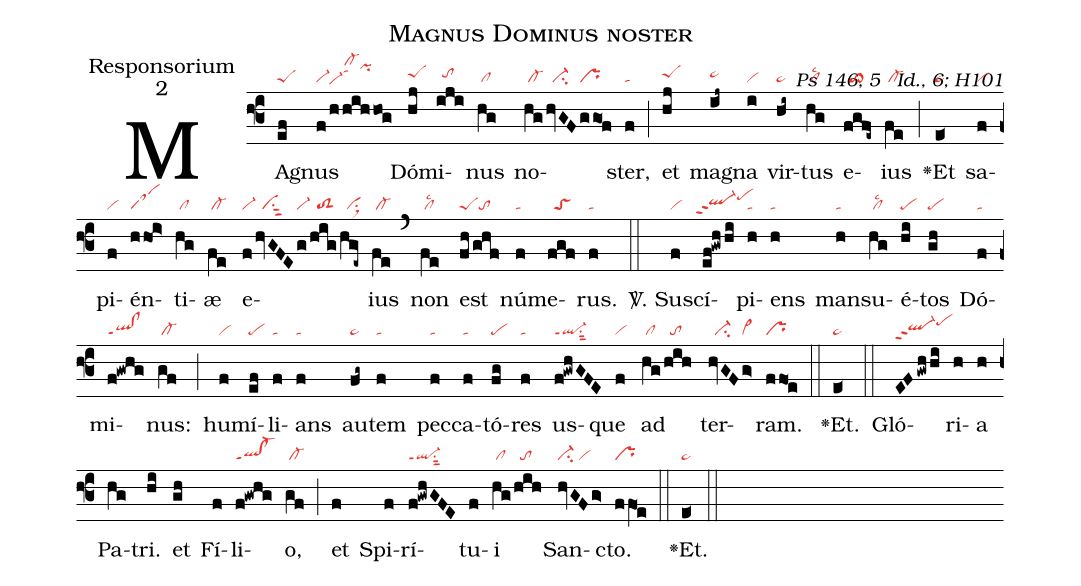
name:Magnus Dominus noster;
office-part:Responsorium;
mode:2;
commentary:ꝶ Ps 146, 5 ꝟ Id., 6; H101;
nabc-lines:1;
%%
(f3)MA(ef|peS)gnus(f|vi-|/hhihhog|vi-hetahj`cl-hmpihk) Dó(hj|peShh)mi(iji|//tohh)nus(hg|/cl) no(hg|/cl-|hvGF|//ci-|ggo1f|pr)ster,(f|ta) (;)
et(hj|peShh) ma(ij~|pe~hh)gna(i|vi) vir(hi~|pe~)tus(hg|/cllsc2) e(fgfe~|//to>)ius(fe|/cl-) (;)
<v>\greheightstar</v>
Et(e<|pe~) sa(f|vi)pi(f|vi)én(hho!i>|saM)ti(hg|/cl)æ(fe|/cl-) e(f|vi-|hvGFE|//visu1sut2|g|vi-|/hig|//toS2|/hge~|//ci>)ius(fe|/cl-) (`)
non(fe|/cllsc2) est(fh|peS|/ghf|//to) nú(f|ta)me(fgf|//toS)rus.(f|ta) (::)

<sp>V/</sp>.
Su(f|vi)scí(ef!gwhhi|``ql-hhppt2pehj)pi(h|ta)ens(h|ta) man(h|ta)su(hg|/cllsc2)é(hi|pe)tos(gh|pe) Dó(f|ta)mi(f!gwhg|ql!clppt1)nus:(gf|/cl-) (;)
hu(f|vi)mí(ef|pe)li(f|ta)ans(f|ta) au(fg~|pe~)tem(f|ta) pec(f|ta)ca(f|ta)tó(fg|pe)res(f|ta)
us(f!gwhGFE|ql-ppt1su1sut2)que(f|vi) ad(hg|/cl|/hih|//to) ter(hvGF|//ci-|g>|vi>)ram.(ffo1e|pr) (::)

<v>\greheightstar</v> Et.(e<|pe~) (::)

Gló(EFgwhhi|ql-hhppt2pehj)ri(h)a(h) Pa(hg)tri.(hi)
et(gh) Fí(f)li(f!gwhg|ql!cl-ppt1)o,(gf|/cl-) (;)
et(f) Spi(f)rí(f!gwhGFE|ql-ppt1su1sut2)tu(f)i(hg|/cl|/hih|//to) San(hvGFg>|ci-/vi)cto.(ffO1e|pr) (::)

<v>\greheightstar</v> Et.(e<|pe~) (::)
